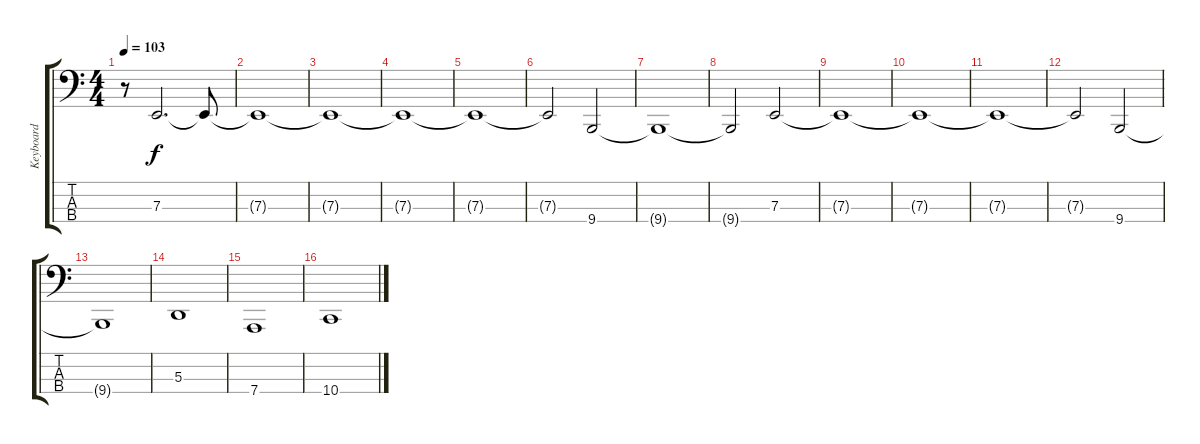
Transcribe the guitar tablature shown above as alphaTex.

\track ("Keyboard" "Keyboard") {instrument stringensemble1}
\staff {score tabs}
\tuning (G2 D2 A1 D1) {hide}
\ts (4 4)
\tempo 103
\clef f4
\ks c
r.8{dy f volume 0 instrument stringensemble1} 7.3.2{d volume 13} 7.3{t}.8 |
7.3{t}.1 |
7.3{t}.1 |
7.3{t}.1 |
7.3{t}.1 |
7.3{t}.2 9.4.2 |
9.4{t}.1 |
9.4{t}.2 7.3.2 |
7.3{t}.1 |
7.3{t}.1 |
7.3{t}.1 |
7.3{t}.2 9.4.2 |
9.4{t}.1 |
5.3.1 |
7.4.1 |
10.4.1
